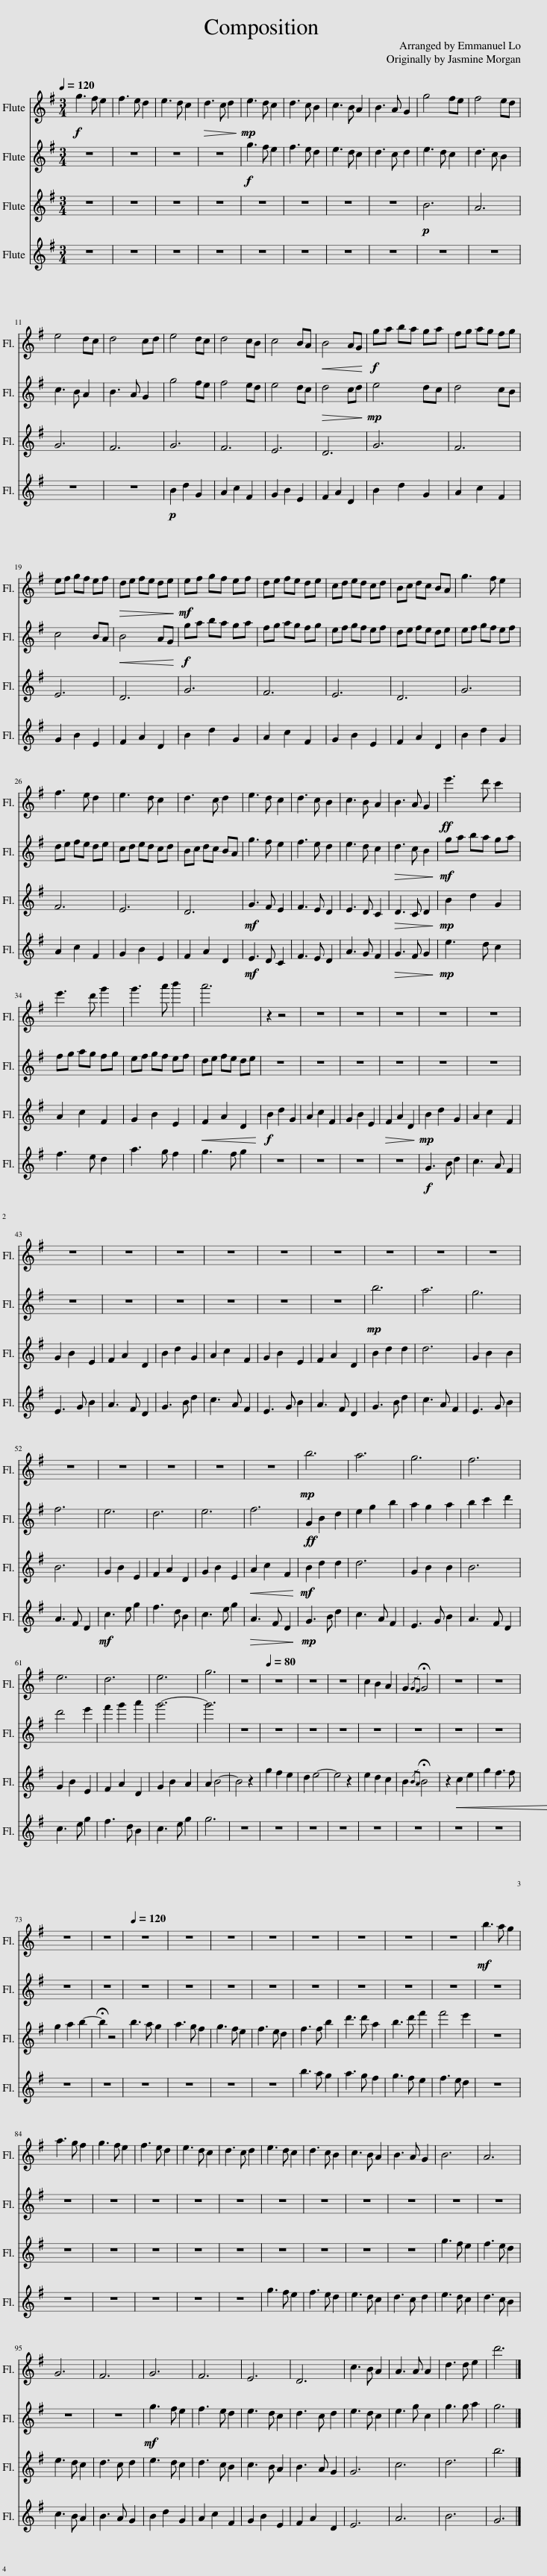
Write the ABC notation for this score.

X:1
%%score 1 2 3 4
L:1/8
Q:1/4=120
M:3/4
I:linebreak $
K:G
V:1 treble
V:2 treble
V:3 treble
V:4 treble
V:1
!f! g3 f e2 | f3 e d2 | e3 d c2 |!>(! d3 c d2!>)! |!mp! e3 d c2 | %5
 d3 c B2 | c3 B A2 | B3 A G2 | g4 fe | f4 ed |$ %10
 e4 dc | d4 cd | e4 dc | d4 cB | c4 BA | %15
!<(! B4 AG!<)! |!f! ga ba ga | fg ag fg |$ ef gf ef |!>(! de fe de!>)! | %20
!mf! ef gf ef | de fe de | cd ed cd | Bc dc BA | g3 f e2 |$ %25
 f3 e d2 | e3 d c2 | d3 c d2 | e3 d c2 | d3 c B2 | %30
 c3 B A2 | B3 A G2 |!ff! e'3 d' c'2 |$ e'3 d' g'2 | g'3 a' b'2 | %35
 a'6 | z2 z4 | z6 | z6 | z6 | %40
 z6 | z6 |$ z6 | z6 | z6 | %45
 z6 | z6 | z6 | z6 | z6 | %50
 z6 |$ z6 | z6 | z6 | z6 | %55
 z6 |!mp! b6 | a6 | g6 | f6 |$ %60
 e6 | d6 | e6 | g6 | z6 | %65
[Q:1/4=80] z6 | z6 | z6 | c2 B2 A2 | G2{/!fermata!G!fermata!F} !fermata!G4 | %70
 z6 | z6 |$ z6 | z6 |[Q:1/4=120] z6 | %75
 z6 | z6 | z6 | z6 | z6 | %80
 z6 | z6 |!mf! b3 a g2 |$ a3 g f2 | g3 f e2 | %85
 f3 e d2 | e3 d c2 | d3 c d2 | e3 d c2 | d3 c B2 | %90
 c3 B A2 | B3 A G2 | B6 | A6 |$ G6 | %95
 F6 | G6 | F6 | E6 | D6 | %100
 c3 B A2 | A3 A A2 | d3 d e2 | d'6 |] %104
V:2
 z6 | z6 | z6 | z6 |!f! g3 f e2 | %5
 f3 e d2 | e3 d c2 | d3 c d2 | e3 d c2 | d3 c B2 |$ %10
 c3 B A2 | B3 A G2 | g4 fe | f4 ed | e4 dc | %15
!>(! d4 cd!>)! |!mp! e4 dc | d4 cB |$ c4 BA |!<(! B4 AG!<)! | %20
!f! ga ba ga | fg ag fg | ef gf ef | de fe de | ef gf ef |$ %25
 de fe de | cd ed cd | Bc dc BA | g3 f e2 | f3 e d2 | %30
 e3 d c2 |!>(! d3 c B2!>)! |!mf! ga ba ga |$ fg ag fg | ef gf ef | %35
 de fe de | z6 | z6 | z6 | z6 | %40
 z6 | z6 |$ z6 | z6 | z6 | %45
 z6 | z6 | z6 |!mp! b6 | a6 | %50
 g6 |$ f6 | e6 | d6 | e6 | %55
 f6 |!ff! G2 B2 d2 | e2 g2 b2 | a2 g2 a2 | b2 c'2 d'2 |$ %60
 d'4 e'2 | f'2 g'2 a'2 | g'6- | g'6 | z6 | %65
 z6 | z6 | z6 | z6 | z6 | %70
 z6 | z6 |$ z6 | z6 | z6 | %75
 z6 | z6 | z6 | z6 | z6 | %80
 z6 | z6 | z6 |$ z6 | z6 | %85
 z6 | z6 | z6 | z6 | z6 | %90
 z6 | z6 | z6 | z6 |$ z6 | %95
 z6 |!mf! g3 f e2 | f3 e d2 | e3 d c2 | d3 c d2 | %100
 e3 d c2 | e3 g c2 | g3 g a2 | g6 |] %104
V:3
 z6 | z6 | z6 | z6 | z6 | %5
 z6 | z6 | z6 |!p! B6 | A6 |$ %10
 G6 | F6 | G6 | F6 | E6 | %15
 D6 | G6 | F6 |$ E6 | D6 | %20
 G6 | F6 | E6 | D6 | G6 |$ %25
 F6 | E6 | D6 |!mf! G3 F E2 | F3 E D2 | %30
 E3 D C2 |!>(! D3 C D2!>)! |!mp! B2 d2 G2 |$ A2 c2 F2 | G2 B2 E2 | %35
!<(! F2 A2 D2!<)! |!f! B2 d2 G2 | A2 c2 F2 | G2 B2 E2 |!>(! F2 A2 D2!>)! | %40
!mp! B2 d2 G2 | A2 c2 F2 |$ G2 B2 E2 | F2 A2 D2 | B2 d2 G2 | %45
 A2 c2 F2 | G2 B2 E2 | F2 A2 D2 | B2 d2 d2 | d6 | %50
 G2 B2 B2 |$ B6 | G2 B2 E2 | F2 A2 D2 | G2 B2 E2 | %55
!<(! A2 c2 F2!<)! |!mf! B2 d2 d2 | d6 | G2 B2 B2 | B6 |$ %60
 G2 B2 E2 | F2 A2 D2 | G2 B2 A2 | A2 B4- | B4 z2 | %65
 g2 f2 e2 | d2 e4- | e4 z2 | e2 d2 c2 | B2{/!fermata!B!fermata!A} !fermata!B4 | %70
 z2!<(! c2 e2!<)! | g2 f3 f |$ g2 a2 b2- | !fermata!b2 z4 | b3 a g2 | %75
 a3 g f2 | g3 f e2 | f3 e d2 | f3 f b2 | d'3 d' a2 | %80
 b3 d' f'2 | f'4 e'2 | z6 |$ z6 | z6 | %85
 z6 | z6 | z6 | z6 | z6 | %90
 z6 | z6 | g3 f e2 | f3 e d2 |$ e3 d c2 | %95
 d3 c d2 | e3 d c2 | d3 c B2 | c3 B A2 | B3 A G2 | %100
 G6 | c6 | d6 | b6 |] %104
V:4
 z6 | z6 | z6 | z6 | z6 | %5
 z6 | z6 | z6 | z6 | z6 |$ %10
 z6 | z6 |!p! B2 d2 G2 | A2 c2 F2 | G2 B2 E2 | %15
 F2 A2 D2 | B2 d2 G2 | A2 c2 F2 |$ G2 B2 E2 | F2 A2 D2 | %20
 B2 d2 G2 | A2 c2 F2 | G2 B2 E2 | F2 A2 D2 | B2 d2 G2 |$ %25
 A2 c2 F2 | G2 B2 E2 | F2 A2 D2 |!mf! E3 D C2 | F3 E D2 | %30
 A3 G F2 |!>(! G3 F G2!>)! |!mp! e3 d c2 |$ f3 e d2 | a3 g f2 | %35
 g3 f g2 | z6 | z6 | z6 | z6 | %40
!f! G3 B d2 | c3 A F2 |$ E3 G B2 | A3 F D2 | G3 B d2 | %45
 c3 A F2 | E3 G B2 | A3 F D2 | G3 B d2 | c3 A F2 | %50
 E3 G B2 |$ A3 F D2 |!mf! c3 e g2 | f3 d B2 | c3 e g2 | %55
!>(! A3 F D2!>)! |!mp! G3 B d2 | c3 A F2 | E3 G B2 | A3 F D2 |$ %60
 c3 e g2 | f3 d B2 | c3 e g2 | g6 | z6 | %65
 z6 | z6 | z6 | z6 | z6 | %70
 z6 | z6 |$ z6 | z6 | z6 | %75
 z6 | z6 | z6 | b3 a g2 | a3 g f2 | %80
 g3 f e2 | f3 e d2 | z6 |$ z6 | z6 | %85
 z6 | z6 | z6 | g3 f e2 | f3 e d2 | %90
 e3 d c2 | d3 c d2 | e3 d c2 | d3 c B2 |$ c3 B A2 | %95
 B3 A G2 | B2 d2 G2 | A2 c2 F2 | G2 B2 E2 | F2 A2 D2 | %100
 E6 | A6 | B6 | G6 |] %104
